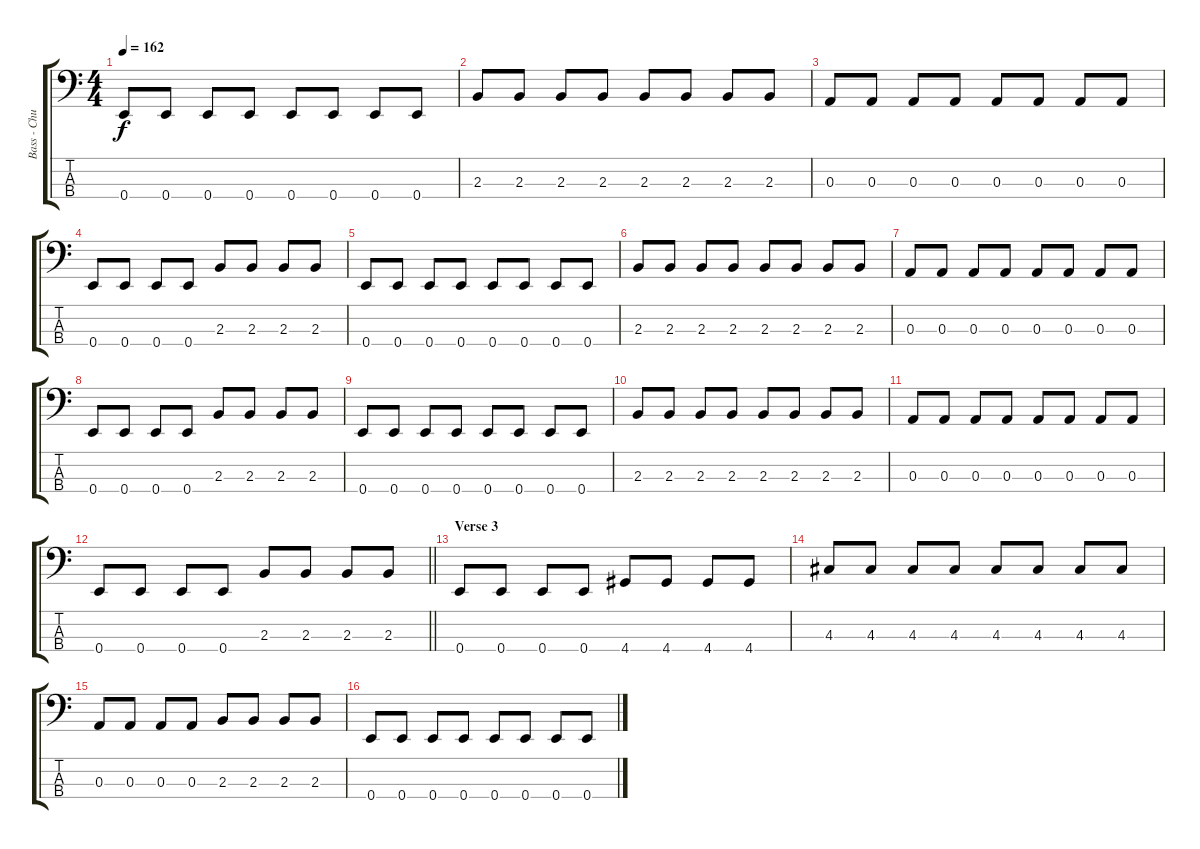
\track ("Bass - Chumakova" "Bass - Chu") {instrument electricbassfinger}
\staff {score tabs}
\tuning (G2 D2 A1 E1) {hide}
\ts (4 4)
\tempo 162
\clef f4
\ks c
0.4.8{dy f} 0.4.8 0.4.8 0.4.8 0.4.8 0.4.8 0.4.8 0.4.8 |
2.3.8 2.3.8 2.3.8 2.3.8 2.3.8 2.3.8 2.3.8 2.3.8 |
0.3.8 0.3.8 0.3.8 0.3.8 0.3.8 0.3.8 0.3.8 0.3.8 |
0.4.8 0.4.8 0.4.8 0.4.8 2.3.8 2.3.8 2.3.8 2.3.8 |
0.4.8 0.4.8 0.4.8 0.4.8 0.4.8 0.4.8 0.4.8 0.4.8 |
2.3.8 2.3.8 2.3.8 2.3.8 2.3.8 2.3.8 2.3.8 2.3.8 |
0.3.8 0.3.8 0.3.8 0.3.8 0.3.8 0.3.8 0.3.8 0.3.8 |
0.4.8 0.4.8 0.4.8 0.4.8 2.3.8 2.3.8 2.3.8 2.3.8 |
0.4.8 0.4.8 0.4.8 0.4.8 0.4.8 0.4.8 0.4.8 0.4.8 |
2.3.8 2.3.8 2.3.8 2.3.8 2.3.8 2.3.8 2.3.8 2.3.8 |
0.3.8 0.3.8 0.3.8 0.3.8 0.3.8 0.3.8 0.3.8 0.3.8 |
\barLineRight lightlight
0.4.8 0.4.8 0.4.8 0.4.8 2.3.8 2.3.8 2.3.8 2.3.8 |
\section ("" "Verse 3")
0.4.8 0.4.8 0.4.8 0.4.8 4.4.8 4.4.8 4.4.8 4.4.8 |
4.3.8 4.3.8 4.3.8 4.3.8 4.3.8 4.3.8 4.3.8 4.3.8 |
0.3.8 0.3.8 0.3.8 0.3.8 2.3.8 2.3.8 2.3.8 2.3.8 |
0.4.8 0.4.8 0.4.8 0.4.8 0.4.8 0.4.8 0.4.8 0.4.8
